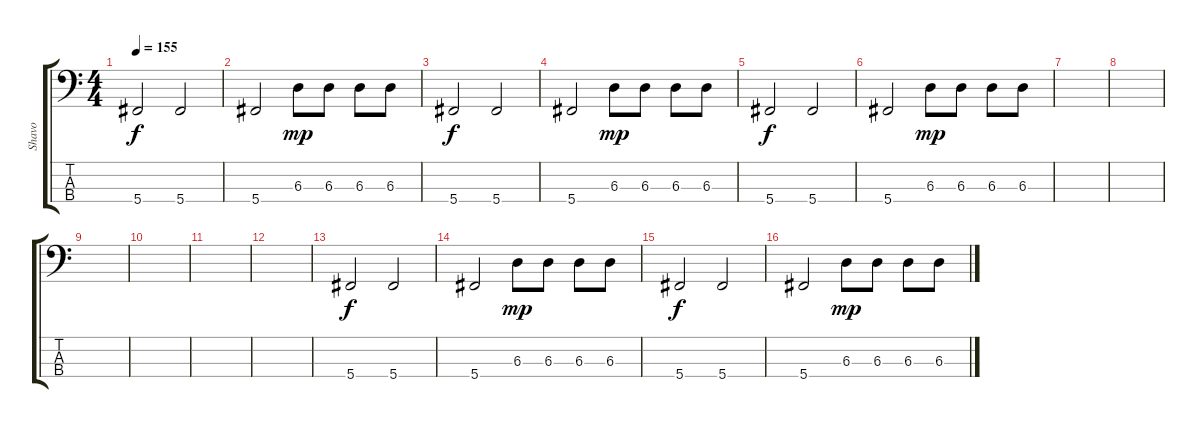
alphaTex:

\track ("Shavo" "Shavo") {instrument electricbasspick}
\staff {score tabs}
\tuning (Gb2 Db2 Ab1 Db1) {hide}
\ts (4 4)
\tempo 155
\clef f4
\ks c
5.4.2{dy f} 5.4.2 |
5.4.2 6.3.8{dy mp} 6.3.8 6.3.8 6.3.8 |
5.4.2{dy f} 5.4.2 |
5.4.2 6.3.8{dy mp} 6.3.8 6.3.8 6.3.8 |
5.4.2{dy f} 5.4.2 |
5.4.2 6.3.8{dy mp} 6.3.8 6.3.8 6.3.8 |
|
|
|
|
|
|
5.4.2{dy f} 5.4.2 |
5.4.2 6.3.8{dy mp} 6.3.8 6.3.8 6.3.8 |
5.4.2{dy f} 5.4.2 |
5.4.2 6.3.8{dy mp} 6.3.8 6.3.8 6.3.8
